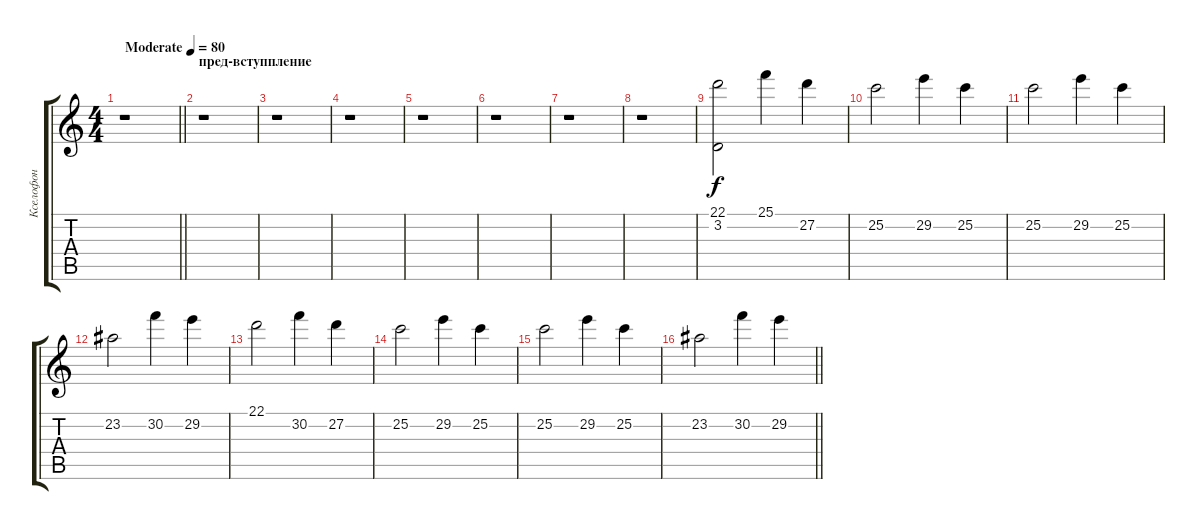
\track ("Кселофон" "Кселофон") {instrument musicbox}
\staff {score tabs}
\tuning (E4 B3 G3 D3 A2 E2) {hide}
\ts (4 4)
\tempo (80 "Moderate")
\clef g2
\barLineRight lightlight
\ks c
r.1{dy f instrument musicbox} |
\section ("" "пред-вступпление")
r.1 |
r.1 |
r.1 |
r.1 |
r.1 |
r.1 |
r.1 |
(22.1 3.2).2 25.1.4 27.2.4 |
25.2.2 29.2.4 25.2.4 |
25.2.2 29.2.4 25.2.4 |
23.2.2 30.2.4 29.2.4 |
22.1.2 30.2.4 27.2.4 |
25.2.2 29.2.4 25.2.4 |
25.2.2 29.2.4 25.2.4 |
\barLineRight lightlight
23.2.2 30.2.4 29.2.4
